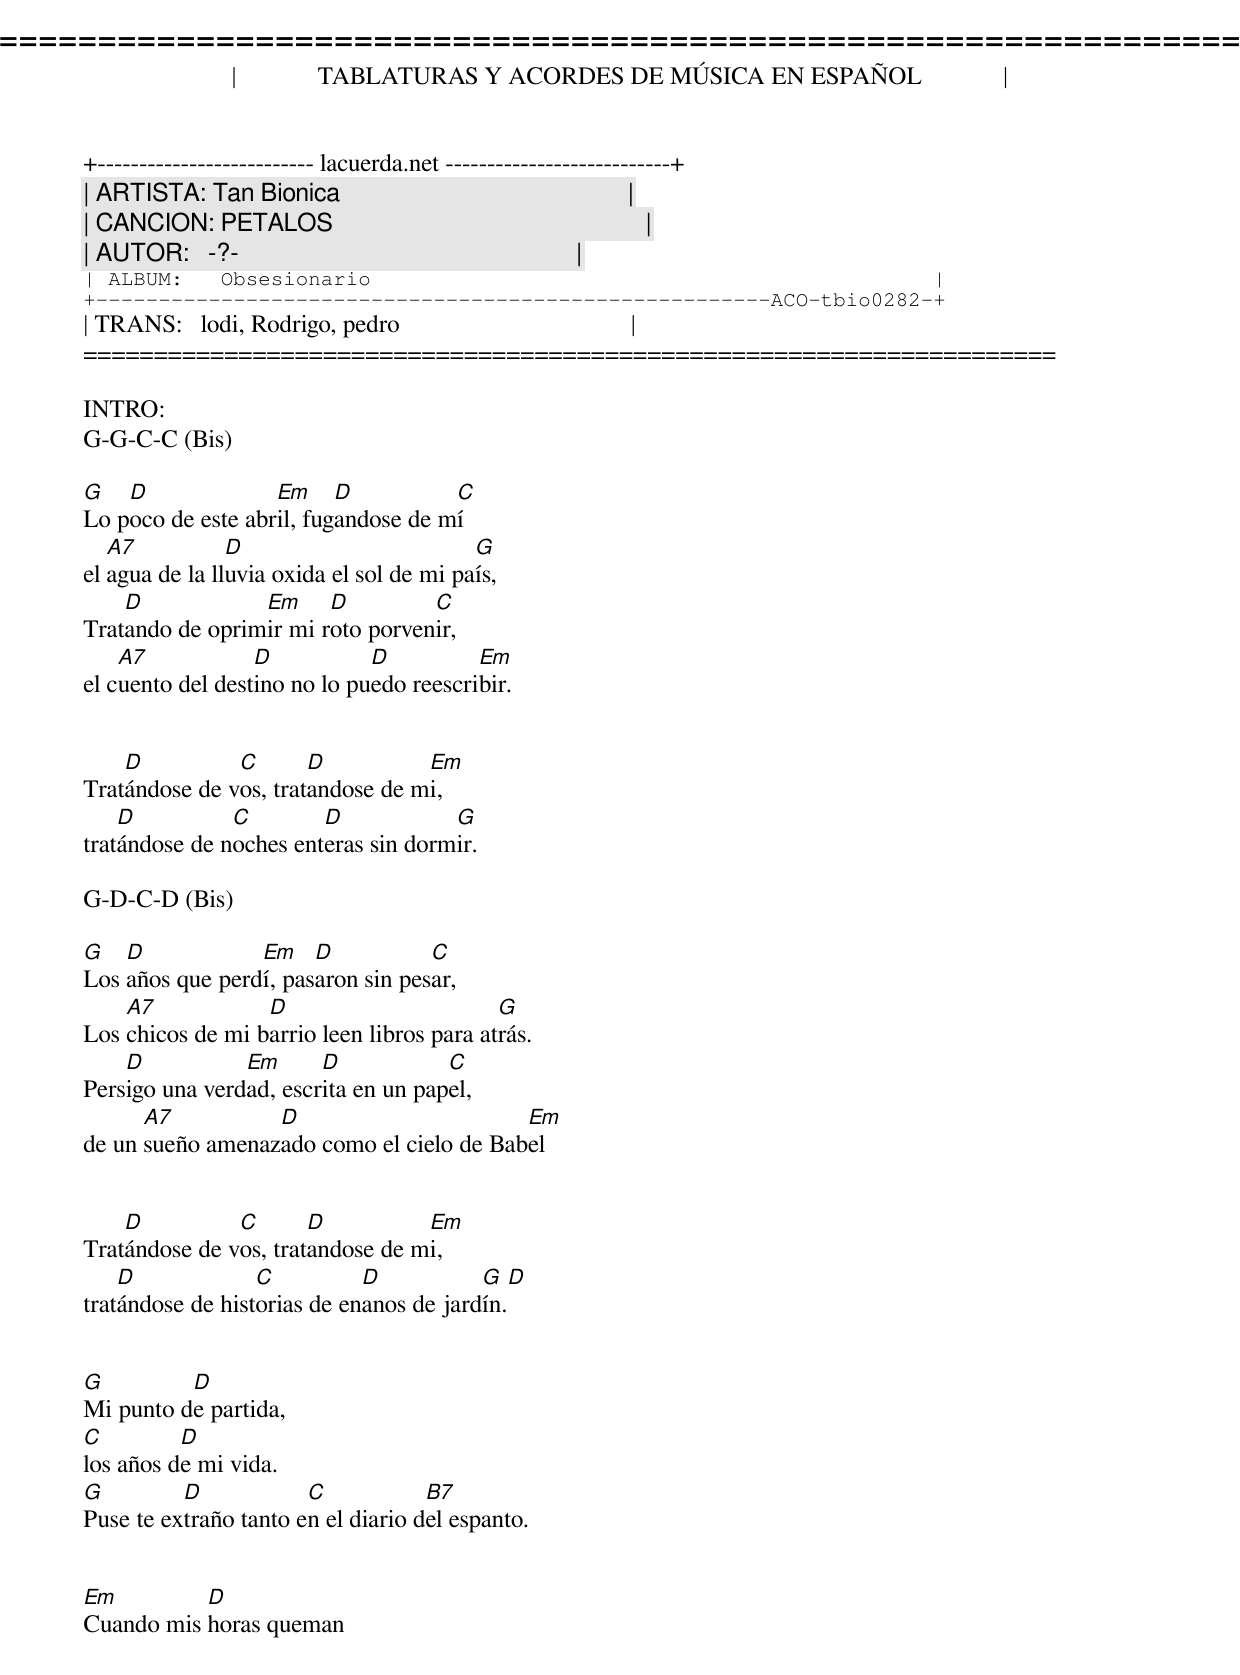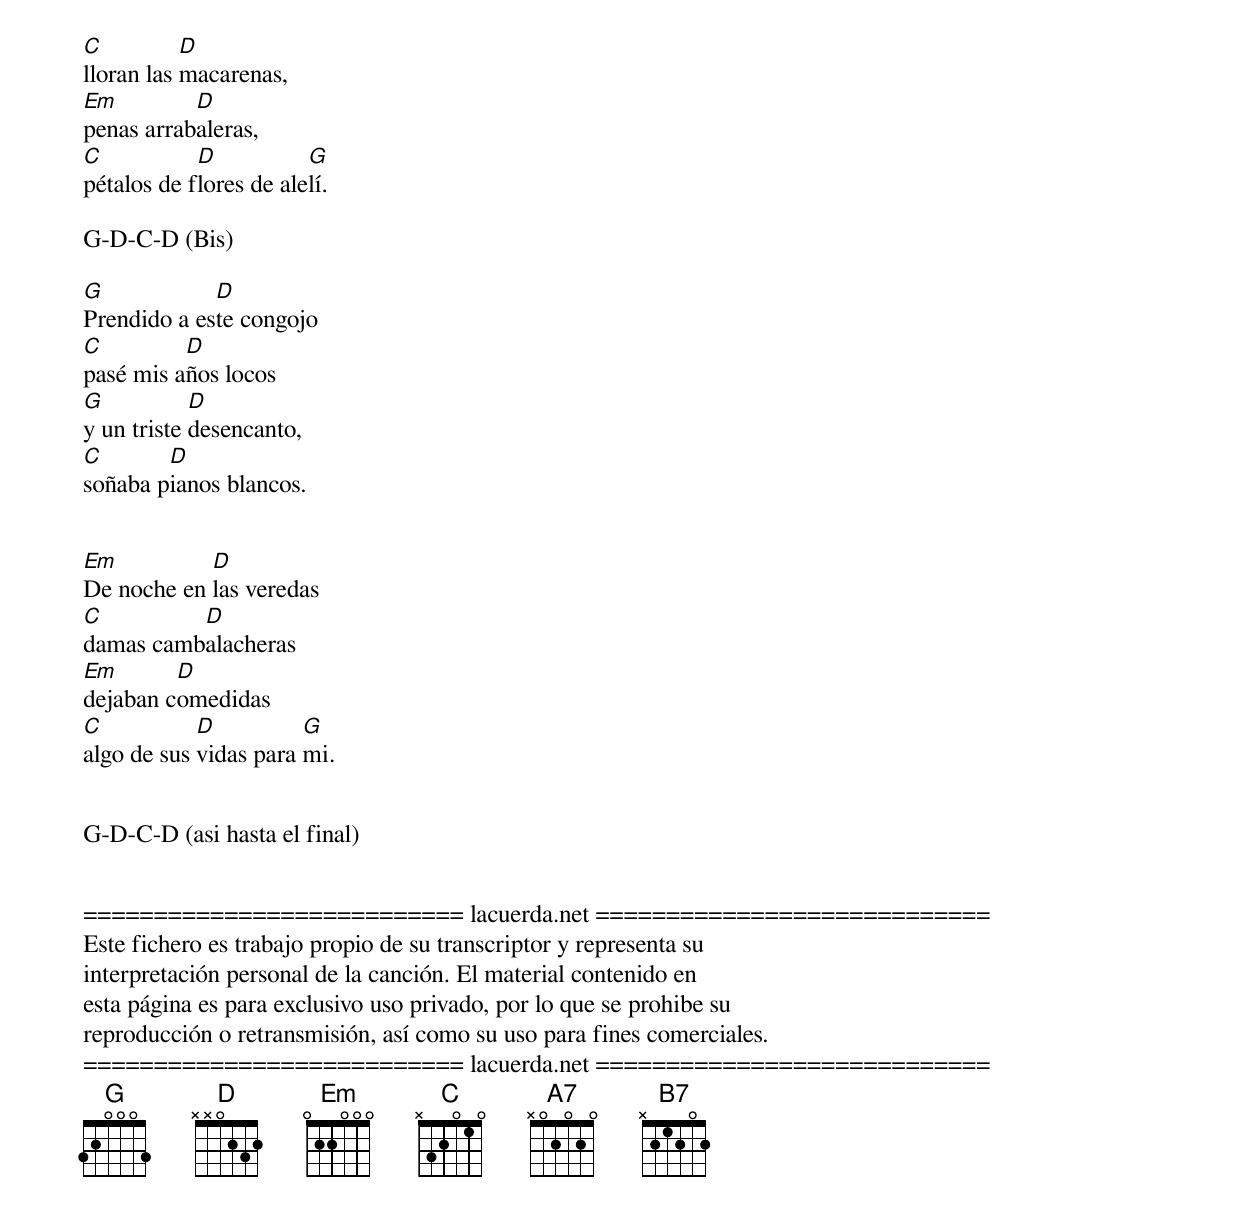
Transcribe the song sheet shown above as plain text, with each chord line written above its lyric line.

=====================================================================
|             TABLATURAS Y ACORDES DE MÚSICA EN ESPAÑOL             |
+-------------------------- lacuerda.net ---------------------------+
| ARTISTA: Tan Bionica                                              |
| CANCION: PETALOS                                                  |
| AUTOR:   -?-                                                      |
| ALBUM:   Obsesionario                                             |
+------------------------------------------------------ACO-tbio0282-+
| TRANS:   lodi, Rodrigo, pedro                                     |
=====================================================================

INTRO:
G-G-C-C (Bis)

G   D              Em     D          C
Lo poco de este abril, fugandose de mí
   A7           D                         G
el agua de la lluvia oxida el sol de mi país,
    D            Em     D         C
Tratando de oprimir mi roto porvenir,
    A7            D           D          Em
el cuento del destino no lo puedo reescribir.


    D          C       D          Em
Tratándose de vos, tratandose de mi,
    D          C        D            G
tratándose de noches enteras sin dormir.

G-D-C-D (Bis)

G   D            Em    D           C
Los años que perdí, pasaron sin pesar,
    A7            D                        G
Los chicos de mi barrio leen libros para atrás.
    D           Em      D            C
Persigo una verdad, escrita en un papel,
      A7          D                       Em
de un sueño amenazado como el cielo de Babel


    D          C       D          Em
Tratándose de vos, tratandose de mi,
    D             C          D           G        D
tratándose de historias de enanos de jardín.


G         D
Mi punto de partida,
C         D
los años de mi vida.
G         D            C            B7
Puse te extraño tanto en el diario del espanto.


Em         D
Cuando mis horas queman
C          D
lloran las macarenas,
Em         D
penas arrabaleras,
C           D           G
pétalos de flores de alelí.

G-D-C-D (Bis)

G            D
Prendido a este congojo
C         D
pasé mis años locos
G           D
y un triste desencanto,
C       D
soñaba pianos blancos.


Em          D
De noche en las veredas
C         D
damas cambalacheras
Em       D
dejaban comedidas
C           D          G
algo de sus vidas para mi.


G-D-C-D (asi hasta el final)


=========================== lacuerda.net ============================
Este fichero es trabajo propio de su transcriptor y representa su
interpretación personal de la canción. El material contenido en
esta página es para exclusivo uso privado, por lo que se prohibe su
reproducción o retransmisión, así como su uso para fines comerciales.
=========================== lacuerda.net ============================
